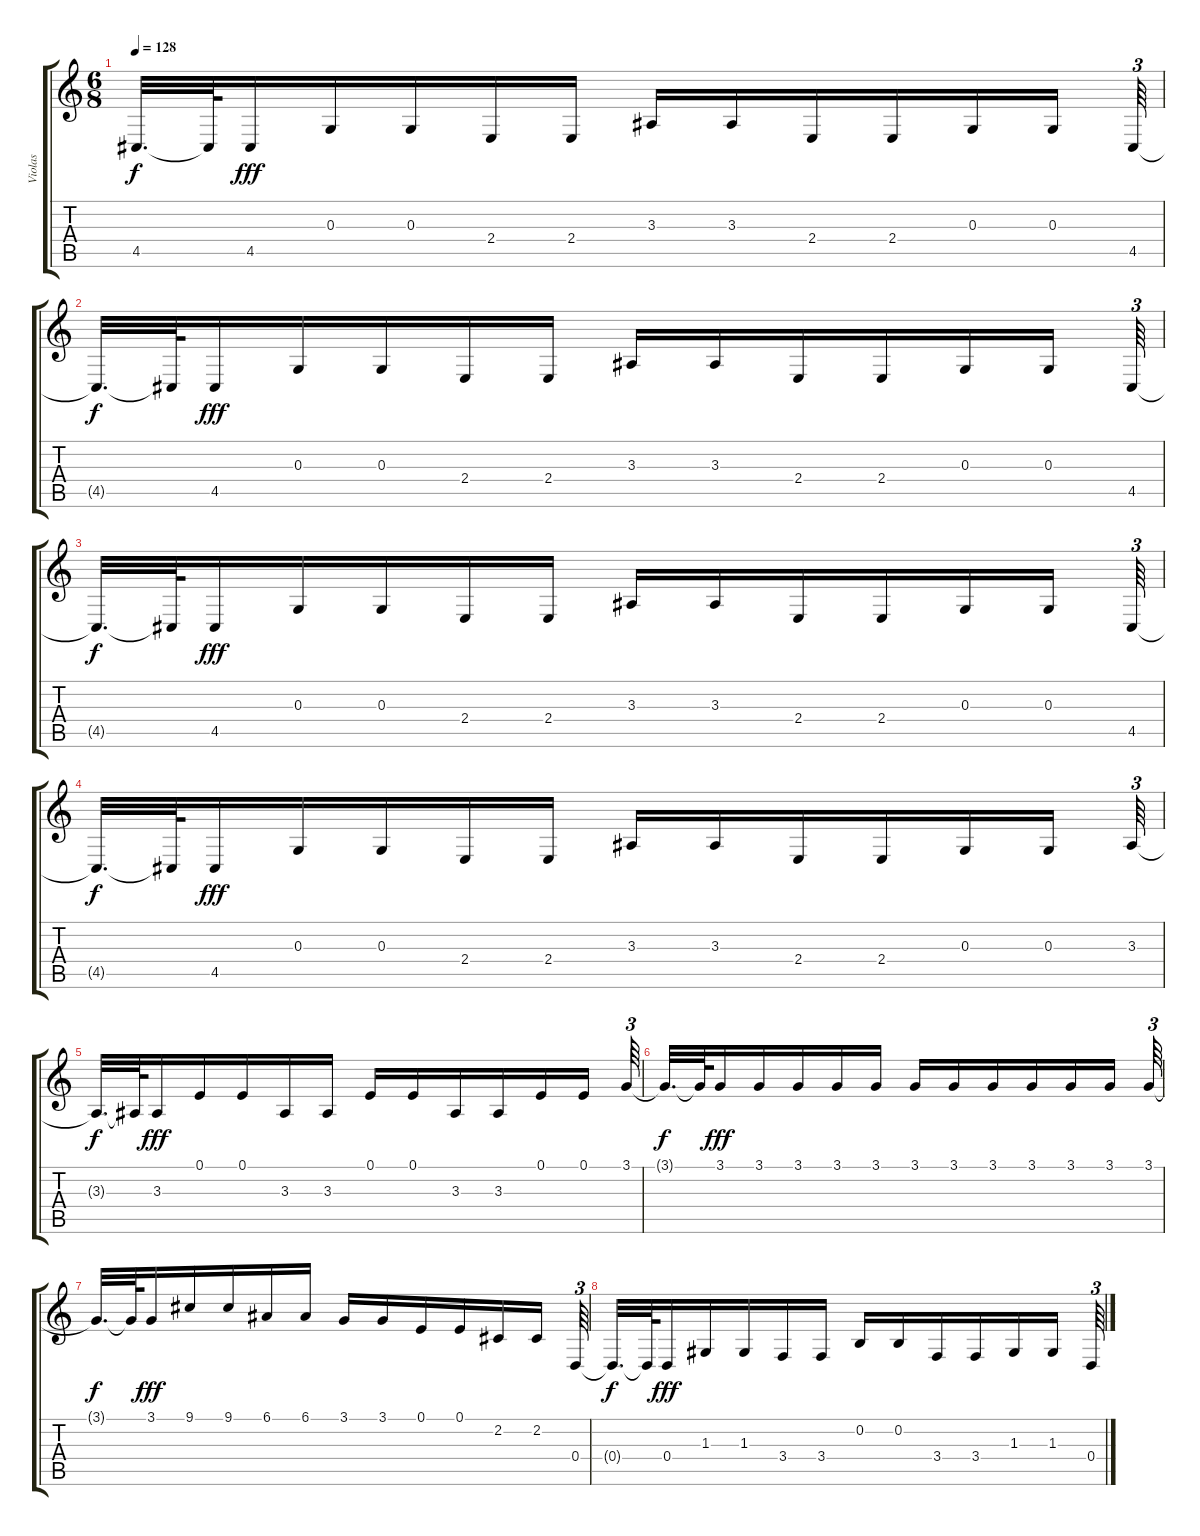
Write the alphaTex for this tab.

\track ("Violas" "Violas") {instrument pizzicatostrings}
\staff {score tabs}
\tuning (E4 B3 G3 D3 A2 E2) {hide}
\ts (6 8)
\tempo 128
\clef g2
\ks c
4.5{t}.32{d dy f} 4.5{t}.64 4.5.16{dy fff} 0.3.16 0.3.16 2.4.16 2.4.16 3.3.16 3.3.16 2.4.16 2.4.16 0.3.16 0.3.16 4.5.64{tu (3 2)} |
4.5{t}.32{d dy f} 4.5{t}.64 4.5.16{dy fff} 0.3.16 0.3.16 2.4.16 2.4.16 3.3.16 3.3.16 2.4.16 2.4.16 0.3.16 0.3.16 4.5.64{tu (3 2)} |
4.5{t}.32{d dy f} 4.5{t}.64 4.5.16{dy fff} 0.3.16 0.3.16 2.4.16 2.4.16 3.3.16 3.3.16 2.4.16 2.4.16 0.3.16 0.3.16 4.5.64{tu (3 2)} |
4.5{t}.32{d dy f} 4.5{t}.64 4.5.16{dy fff} 0.3.16 0.3.16 2.4.16 2.4.16 3.3.16 3.3.16 2.4.16 2.4.16 0.3.16 0.3.16 3.3.64{tu (3 2)} |
3.3{t}.32{d dy f} 3.3{t}.64 3.3.16{dy fff} 0.1.16 0.1.16 3.3.16 3.3.16 0.1.16 0.1.16 3.3.16 3.3.16 0.1.16 0.1.16 3.1.64{tu (3 2)} |
3.1{t}.32{d dy f} 3.1{t}.64 3.1.16{dy fff} 3.1.16 3.1.16 3.1.16 3.1.16 3.1.16 3.1.16 3.1.16 3.1.16 3.1.16 3.1.16 3.1.64{tu (3 2)} |
3.1{t}.32{d dy f} 3.1{t}.64 3.1.16{dy fff} 9.1.16 9.1.16 6.1.16 6.1.16 3.1.16 3.1.16 0.1.16 0.1.16 2.2.16 2.2.16 0.4.64{tu (3 2)} |
0.4{t}.32{d dy f} 0.4{t}.64 0.4.16{dy fff} 1.3.16 1.3.16 3.4.16 3.4.16 0.2.16 0.2.16 3.4.16 3.4.16 1.3.16 1.3.16 0.4.64{tu (3 2)}
